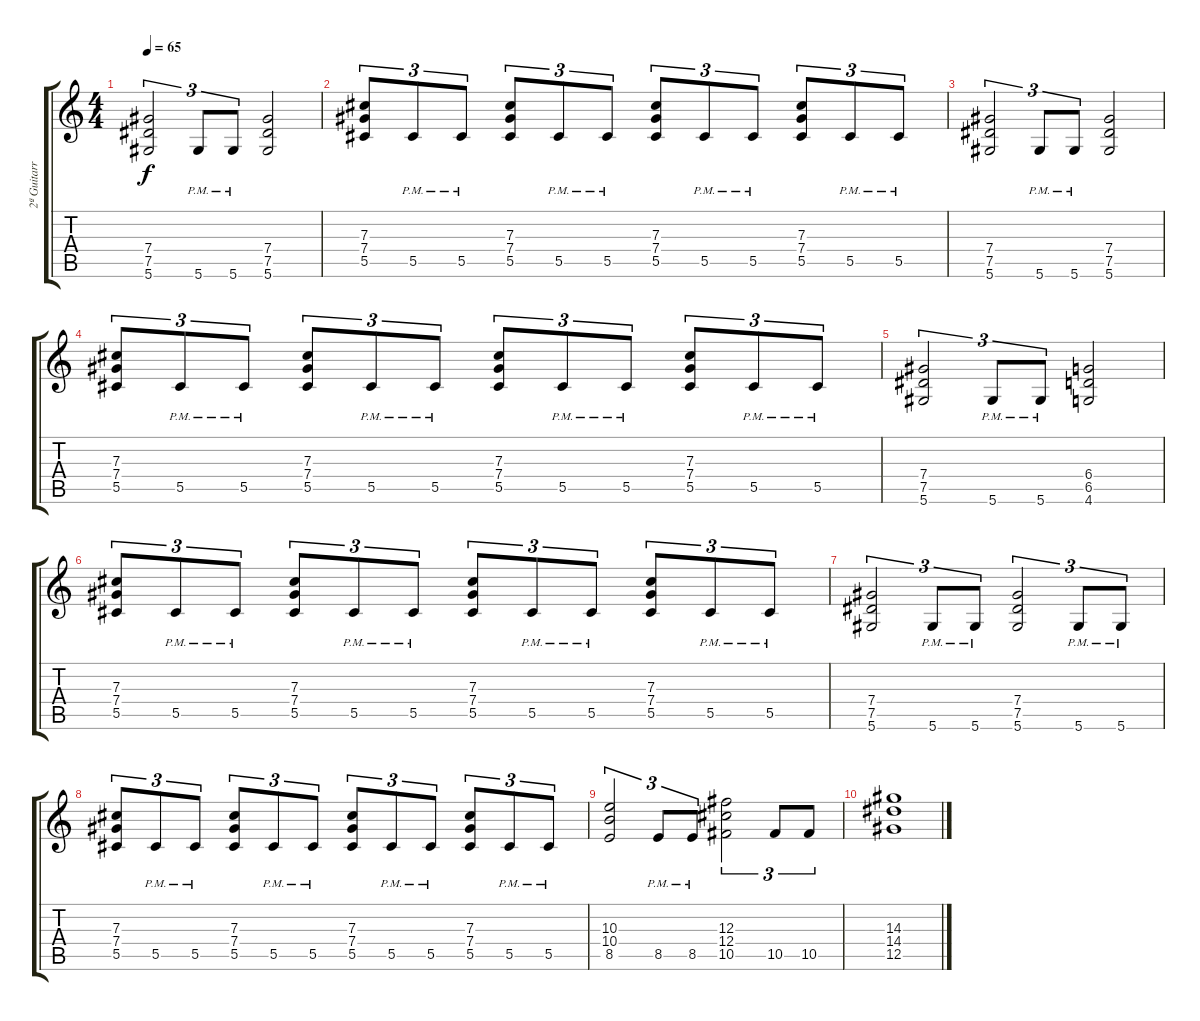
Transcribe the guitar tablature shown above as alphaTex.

\track ("2ª Guitarra" "2ª Guitarr") {instrument overdrivenguitar}
\staff {score tabs}
\tuning (Eb4 Bb3 Gb3 Db3 Ab2 Eb2) {hide}
\ts (4 4)
\tempo 65
\clef g2
\ks c
(7.4 7.5 5.6).2{tu (3 2) dy f} 5.6{pm}.8{tu (3 2)} 5.6{pm}.8{tu (3 2)} (7.4 7.5 5.6).2 |
(7.3 7.4 5.5).8{tu (3 2)} 5.5{pm}.8{tu (3 2)} 5.5{pm}.8{tu (3 2)} (7.3 7.4 5.5).8{tu (3 2)} 5.5{pm}.8{tu (3 2)} 5.5{pm}.8{tu (3 2)} (7.3 7.4 5.5).8{tu (3 2)} 5.5{pm}.8{tu (3 2)} 5.5{pm}.8{tu (3 2)} (7.3 7.4 5.5).8{tu (3 2)} 5.5{pm}.8{tu (3 2)} 5.5{pm}.8{tu (3 2)} |
(7.4 7.5 5.6).2{tu (3 2)} 5.6{pm}.8{tu (3 2)} 5.6{pm}.8{tu (3 2)} (7.4 7.5 5.6).2 |
(7.3 7.4 5.5).8{tu (3 2)} 5.5{pm}.8{tu (3 2)} 5.5{pm}.8{tu (3 2)} (7.3 7.4 5.5).8{tu (3 2)} 5.5{pm}.8{tu (3 2)} 5.5{pm}.8{tu (3 2)} (7.3 7.4 5.5).8{tu (3 2)} 5.5{pm}.8{tu (3 2)} 5.5{pm}.8{tu (3 2)} (7.3 7.4 5.5).8{tu (3 2)} 5.5{pm}.8{tu (3 2)} 5.5{pm}.8{tu (3 2)} |
(7.4 7.5 5.6).2{tu (3 2)} 5.6{pm}.8{tu (3 2)} 5.6{pm}.8{tu (3 2)} (6.4 6.5 4.6).2 |
(7.3 7.4 5.5).8{tu (3 2)} 5.5{pm}.8{tu (3 2)} 5.5{pm}.8{tu (3 2)} (7.3 7.4 5.5).8{tu (3 2)} 5.5{pm}.8{tu (3 2)} 5.5{pm}.8{tu (3 2)} (7.3 7.4 5.5).8{tu (3 2)} 5.5{pm}.8{tu (3 2)} 5.5{pm}.8{tu (3 2)} (7.3 7.4 5.5).8{tu (3 2)} 5.5{pm}.8{tu (3 2)} 5.5{pm}.8{tu (3 2)} |
(7.4 7.5 5.6).2{tu (3 2)} 5.6{pm}.8{tu (3 2)} 5.6{pm}.8{tu (3 2)} (7.4 7.5 5.6).2{tu (3 2)} 5.6{pm}.8{tu (3 2)} 5.6{pm}.8{tu (3 2)} |
(7.3 7.4 5.5).8{tu (3 2)} 5.5{pm}.8{tu (3 2)} 5.5{pm}.8{tu (3 2)} (7.3 7.4 5.5).8{tu (3 2)} 5.5{pm}.8{tu (3 2)} 5.5{pm}.8{tu (3 2)} (7.3 7.4 5.5).8{tu (3 2)} 5.5{pm}.8{tu (3 2)} 5.5{pm}.8{tu (3 2)} (7.3 7.4 5.5).8{tu (3 2)} 5.5{pm}.8{tu (3 2)} 5.5{pm}.8{tu (3 2)} |
(10.3 10.4 8.5).2{tu (3 2)} 8.5{pm}.8{tu (3 2)} 8.5{pm}.8{tu (3 2)} (12.3 12.4 10.5).2{tu (3 2)} 10.5.8{tu (3 2)} 10.5.8{tu (3 2)} |
(14.3 14.4 12.5).1{volume 0}
